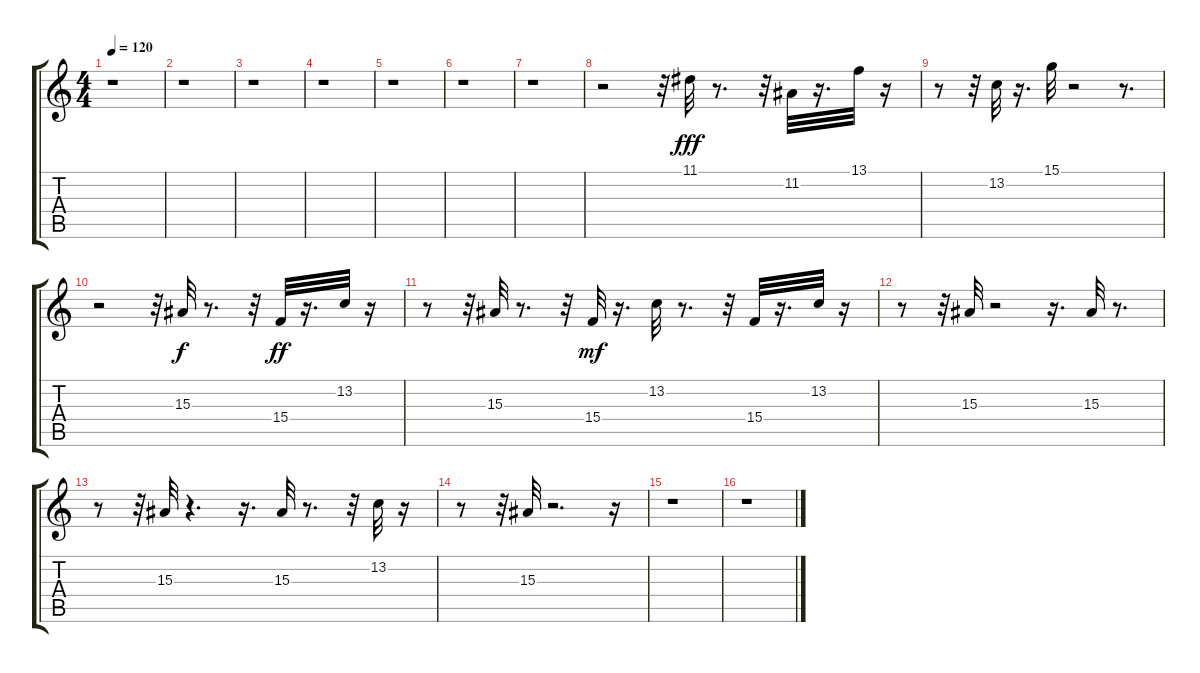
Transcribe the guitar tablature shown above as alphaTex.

\track "" {instrument fx1rain}
\staff {score tabs}
\tuning (E4 B3 G3 D3 A2 E2) {hide}
\ts (4 4)
\tempo 120
\clef g2
\ks c
r.1{dy fff} |
r.1 |
r.1 |
r.1 |
r.1 |
r.1 |
r.1 |
r.2 r.32 11.1.32 r.8{d} r.32 11.2.32 r.16{d} 13.1.32 r.16 |
r.8 r.32 13.2.32 r.16{d} 15.1.32 r.2 r.8{d} |
r.2 r.32 15.3.32{dy f} r.8{d} r.32 15.4.32{dy ff} r.16{d} 13.2.32 r.16 |
r.8 r.32 15.3.32 r.8{d} r.32 15.4.32{dy mf} r.16{d} 13.2.32 r.8{d} r.32 15.4.32 r.16{d} 13.2.32 r.16 |
r.8 r.32 15.3.32 r.2 r.16{d} 15.3.32 r.8{d} |
r.8 r.32 15.3.32 r.4{d} r.16{d} 15.3.32 r.8{d} r.32 13.2.32 r.16 |
r.8 r.32 15.3.32 r.2{d} r.16 |
r.1 |
r.1
